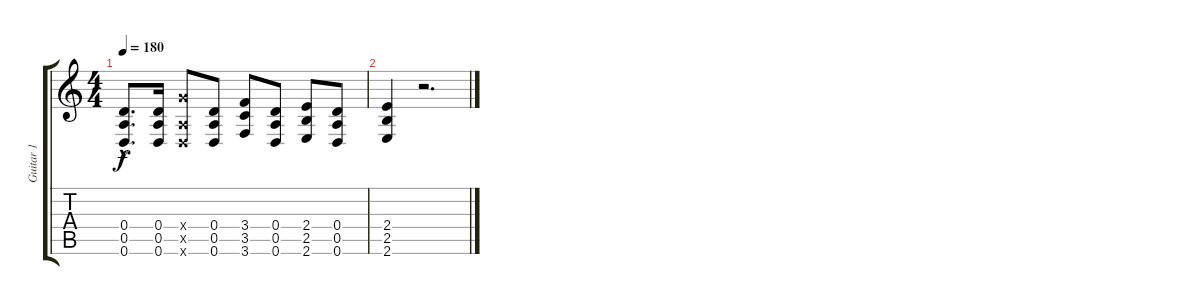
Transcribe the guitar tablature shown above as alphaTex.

\track ("Guitar 1" "Guitar 1") {instrument distortionguitar}
\staff {score tabs}
\tuning (E4 B3 G3 D3 A2 D2) {hide}
\ts (4 4)
\tempo 180
\clef g2
\ks c
(0.4{hac} 0.5{hac} 0.6{hac}).8{d dy f} (0.4 0.5 0.6).16 (5.4{x} 0.5{x} 0.6{x}).8 (0.4 0.5 0.6).8 (3.4 3.5 3.6).8 (0.4 0.5 0.6).8 (2.4 2.5 2.6).8 (0.4 0.5 0.6).8 |
(2.4 2.5 2.6).4 r.2{d}
